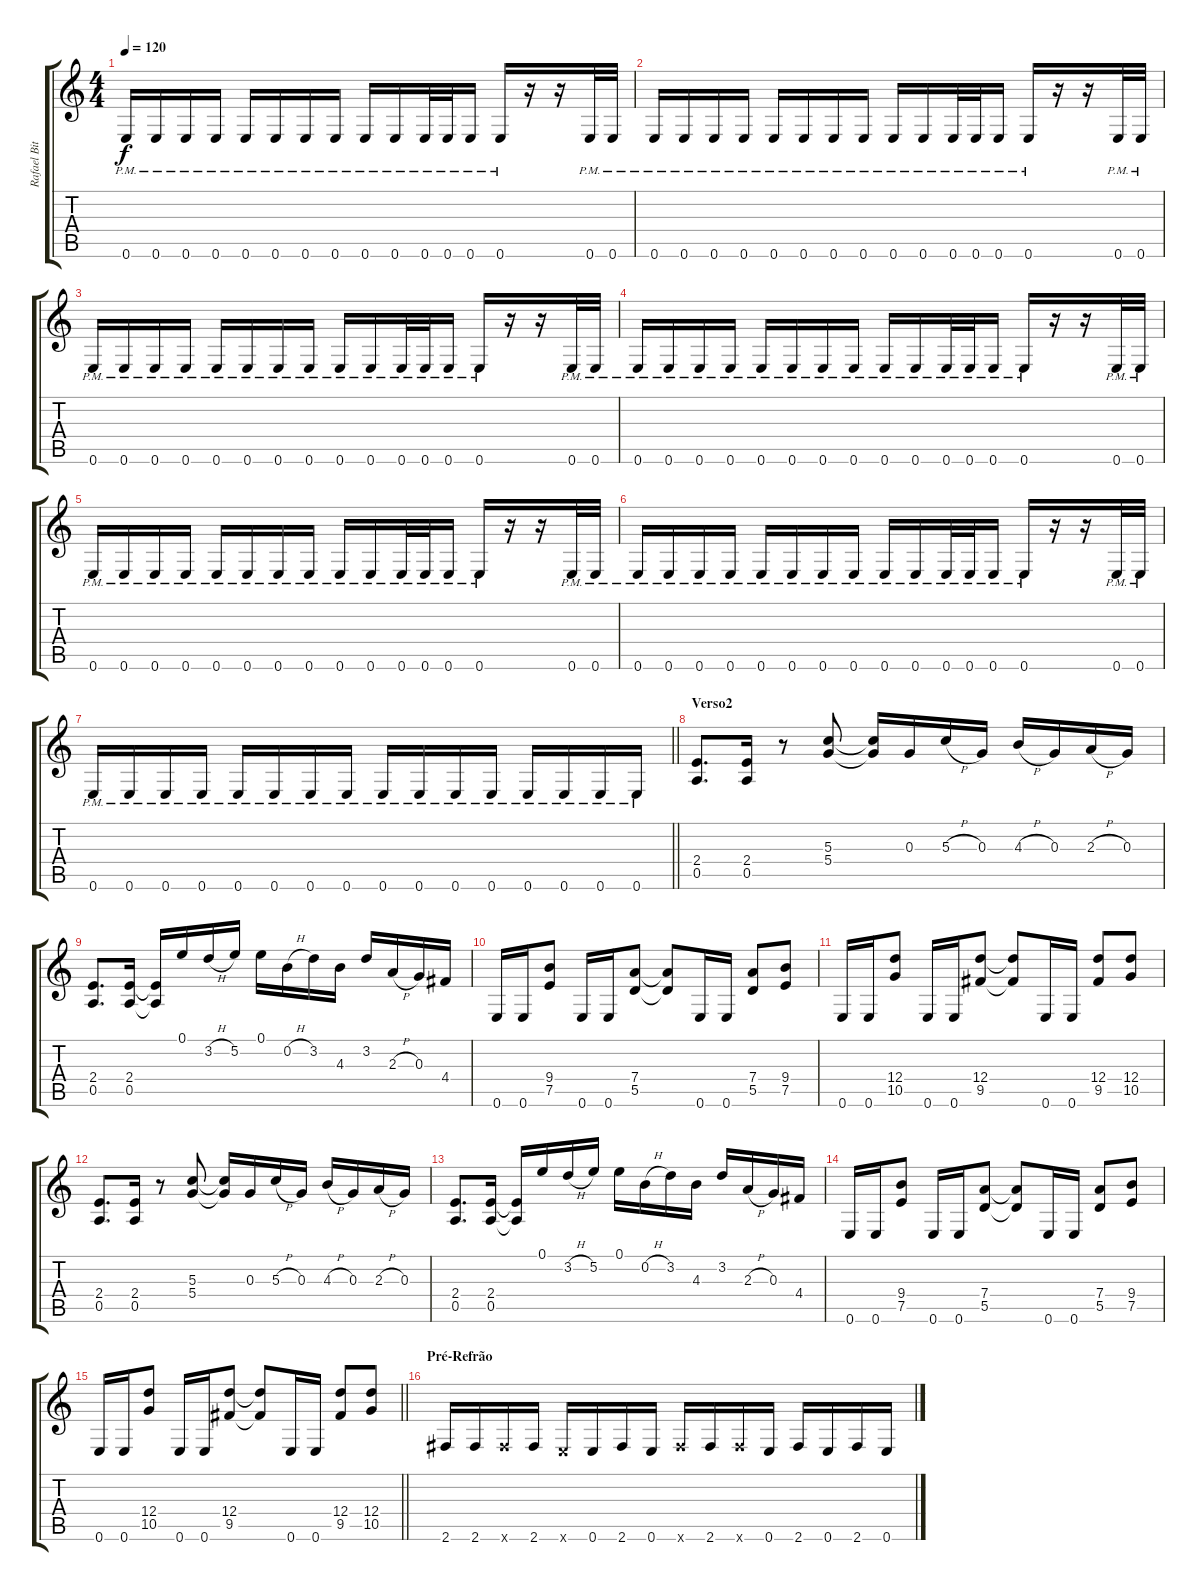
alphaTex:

\track ("Rafael Bittencourt" "Rafael Bit") {instrument distortionguitar}
\staff {score tabs}
\tuning (E4 B3 G3 D3 A2 E2) {hide}
\ts (4 4)
\tempo 120
\clef g2
\ks c
0.6{pm}.16{dy f} 0.6{pm}.16 0.6{pm}.16 0.6{pm}.16 0.6{pm}.16 0.6{pm}.16 0.6{pm}.16 0.6{pm}.16 0.6{pm}.16 0.6{pm}.16 0.6{pm}.32 0.6{pm}.32 0.6{pm}.16 0.6{pm}.16 r.16 r.16 0.6{pm}.32 0.6{pm}.32 |
0.6{pm}.16 0.6{pm}.16 0.6{pm}.16 0.6{pm}.16 0.6{pm}.16 0.6{pm}.16 0.6{pm}.16 0.6{pm}.16 0.6{pm}.16 0.6{pm}.16 0.6{pm}.32 0.6{pm}.32 0.6{pm}.16 0.6{pm}.16 r.16 r.16 0.6{pm}.32 0.6{pm}.32 |
0.6{pm}.16 0.6{pm}.16 0.6{pm}.16 0.6{pm}.16 0.6{pm}.16 0.6{pm}.16 0.6{pm}.16 0.6{pm}.16 0.6{pm}.16 0.6{pm}.16 0.6{pm}.32 0.6{pm}.32 0.6{pm}.16 0.6{pm}.16 r.16 r.16 0.6{pm}.32 0.6{pm}.32 |
0.6{pm}.16 0.6{pm}.16 0.6{pm}.16 0.6{pm}.16 0.6{pm}.16 0.6{pm}.16 0.6{pm}.16 0.6{pm}.16 0.6{pm}.16 0.6{pm}.16 0.6{pm}.32 0.6{pm}.32 0.6{pm}.16 0.6{pm}.16 r.16 r.16 0.6{pm}.32 0.6{pm}.32 |
0.6{pm}.16 0.6{pm}.16 0.6{pm}.16 0.6{pm}.16 0.6{pm}.16 0.6{pm}.16 0.6{pm}.16 0.6{pm}.16 0.6{pm}.16 0.6{pm}.16 0.6{pm}.32 0.6{pm}.32 0.6{pm}.16 0.6{pm}.16 r.16 r.16 0.6{pm}.32 0.6{pm}.32 |
0.6{pm}.16 0.6{pm}.16 0.6{pm}.16 0.6{pm}.16 0.6{pm}.16 0.6{pm}.16 0.6{pm}.16 0.6{pm}.16 0.6{pm}.16 0.6{pm}.16 0.6{pm}.32 0.6{pm}.32 0.6{pm}.16 0.6{pm}.16 r.16 r.16 0.6{pm}.32 0.6{pm}.32 |
\barLineRight lightlight
0.6{pm}.16 0.6{pm}.16 0.6{pm}.16 0.6{pm}.16 0.6{pm}.16 0.6{pm}.16 0.6{pm}.16 0.6{pm}.16 0.6{pm}.16 0.6{pm}.16 0.6{pm}.16 0.6{pm}.16 0.6{pm}.16 0.6{pm}.16 0.6{pm}.16 0.6{pm}.16 |
\section ("" "Verso2")
(2.4 0.5).8{d} (2.4 0.5).16 r.8 (5.3 5.4).8 (5.3{t} 5.4{t}).16 0.3.16 5.3{h}.16 0.3.16 4.3{h}.16 0.3.16 2.3{h}.16 0.3.16 |
(2.4 0.5).8{d} (2.4 0.5).16 (2.4{t} 0.5{t}).16 0.1.16 3.2{h}.16 5.2.16 0.1.16 0.2{h}.16 3.2.16 4.3.16 3.2.16 2.3{h}.16 0.3.16 4.4.16 |
0.6.16 0.6.16 (9.4 7.5).8 0.6.16 0.6.16 (7.4 5.5).8 (7.4{t} 5.5{t}).8 0.6.16 0.6.16 (7.4 5.5).8 (9.4 7.5).8 |
0.6.16 0.6.16 (12.4 10.5).8 0.6.16 0.6.16 (12.4 9.5).8 (12.4{t} 9.5{t}).8 0.6.16 0.6.16 (12.4 9.5).8 (12.4 10.5).8 |
(2.4 0.5).8{d} (2.4 0.5).16 r.8 (5.3 5.4).8 (5.3{t} 5.4{t}).16 0.3.16 5.3{h}.16 0.3.16 4.3{h}.16 0.3.16 2.3{h}.16 0.3.16 |
(2.4 0.5).8{d} (2.4 0.5).16 (2.4{t} 0.5{t}).16 0.1.16 3.2{h}.16 5.2.16 0.1.16 0.2{h}.16 3.2.16 4.3.16 3.2.16 2.3{h}.16 0.3.16 4.4.16 |
0.6.16 0.6.16 (9.4 7.5).8 0.6.16 0.6.16 (7.4 5.5).8 (7.4{t} 5.5{t}).8 0.6.16 0.6.16 (7.4 5.5).8 (9.4 7.5).8 |
\barLineRight lightlight
0.6.16 0.6.16 (12.4 10.5).8 0.6.16 0.6.16 (12.4 9.5).8 (12.4{t} 9.5{t}).8 0.6.16 0.6.16 (12.4 9.5).8 (12.4 10.5).8 |
\section ("" "Pré-Refrão")
2.6.16 2.6.16 2.6{x}.16 2.6.16 0.6{x}.16 0.6.16 2.6.16 0.6.16 2.6{x}.16 2.6.16 2.6{x}.16 0.6.16 2.6.16 0.6.16 2.6.16 0.6.16
